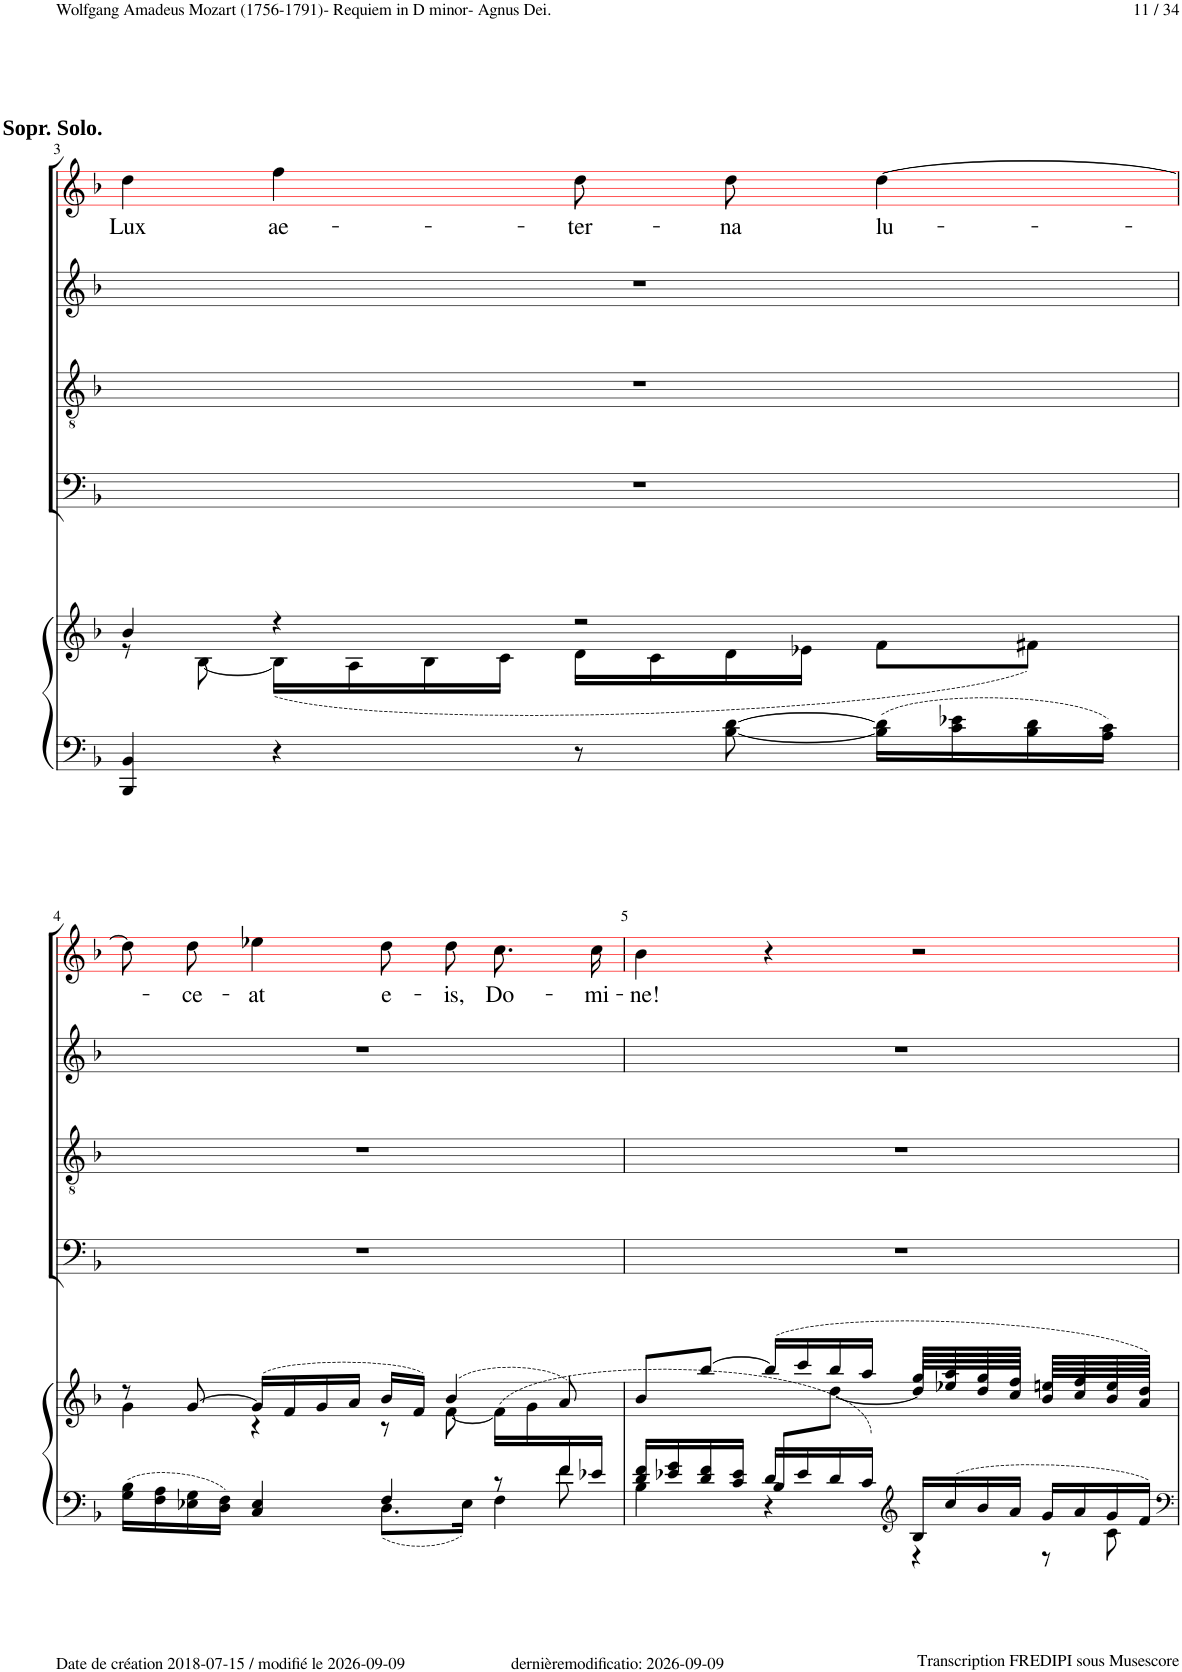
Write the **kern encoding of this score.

**kern	**kern	**kern	**kern	**kern	**kern	**text	**kern	**text
*part6	*part6	*part5	*part4	*part3	*part2	*part2	*part1	*part1
*staff7	*staff6	*staff5	*staff4	*staff3	*staff2	*staff2	*staff1	*staff1
*I"Piano	*	*I"Bass	*I"Tenor	*I"Alto	*I"Soprano	*	*I"Soprano	*
*I'Pno	*	*	*	*	*	*	*I'S.	*
!!LO:PB:g=z
*clefF4	*clefG2	*clefF4	*clefGv2	*clefG2	*clefG2	*	*clefG2	*
*	*	*	*	*	*ITrd1c2	*	*	*
*k[b-]	*k[b-]	*k[b-]	*k[b-]	*k[b-]	*k[b-]	*	*k[b-]	*
*M4/4	*M4/4	*M4/4	*M4/4	*M4/4	*M4/4	*	*M4/4	*
*met(c)	*met(c)	*met(c)	*met(c)	*met(c)	*met(c)	*	*met(c)	*
=3	=3	=3	=3	=3	=3	=3	=3	=3
*	*^	*	*	*	*	*	*	*
!	!	!	!	!	!	!	!	!LO:TX:a:B:t=Sopr. Solo.	!
!	!	!	!	!	!	!LO:TX:a:B:t=Sopr. Solo.	!	!	!
!	!	!	!	!	!	!	!LO:LY:b	!	!
4BBB-/ 4BB-/	4b-/	8r	1r	1r	1r	4dd\	Lux	4dd!	Lux
.	.	[8B-\	.	.	.	.	.	.	.
!	!	!	!	!	!	!	!LO:LY:b	!	!
4r	4r	(16B-\LL]	.	.	.	4ff\	ae-	4ff!	ae-
.	.	16A\	.	.	.	.	.	.	.
.	.	16B-\	.	.	.	.	.	.	.
.	.	16c\JJ	.	.	.	.	.	.	.
!	!	!	!	!	!	!	!LO:LY:b	!	!
8r	2r	16d\LL	.	.	.	8dd\L	-ter-	8dd!\L	-ter-
.	.	16c\	.	.	.	.	.	.	.
!	!	!	!	!	!	!	!LO:LY:b	!	!
[8B-\ [8d\	.	16d\	.	.	.	8dd\J	-na	8dd!\J	-na
.	.	16e-X\JJ	.	.	.	.	.	.	.
!	!	!	!	!	!	!	!LO:LY:b	!	!
16B-\] 16d\]LL	.	8f\L	.	.	.	4dd\	lu-	[4dd!	lu-
16c\ 16e-X\	.	.	.	.	.	.	.	.	.
16B-\ 16d\	.	8f#X\J)	.	.	.	.	.	.	.
16A\ 16c\JJ	.	.	.	.	.	.	.	.	.
!!LO:LB:g=z
=4	=4	=4	=4	=4	=4	=4	=4	=4	=4
*^	*	*	*	*	*	*	*	*	*
*	*^	*	*	*	*	*	*	*	*	*
2..ryy	16G\ 16B-\LL	2ryy	8r	4g\	1r	1r	1r	8dd\L	.	8dd!\L]	.
.	16F\ 16A\	.	.	.	.	.	.	.	.	.	.
!	!	!	!	!	!	!	!	!	!LO:LY:b	!	!
.	16E-X\ 16G\	.	[8g/	.	.	.	.	8dd\J	-ce-	8dd!\J	-ce-
.	16D\ 16F\JJ	.	.	.	.	.	.	.	.	.	.
!	!	!	!	!	!	!	!	!	!LO:LY:b	!	!
.	4C/ 4E-/	.	(16g/LL]	4r	.	.	.	4ee-X\	-at	4ee-X!	-at
.	.	.	16f/	.	.	.	.	.	.	.	.
.	.	.	16g/	.	.	.	.	.	.	.	.
.	.	.	16a/JJ	.	.	.	.	.	.	.	.
!	!	!	!	!	!	!	!	!	!LO:LY:b	!	!
.	4F/	8.D\L	16b-/LL	8r	.	.	.	8dd\L	e-	8dd!\L	e-
.	.	.	16f/JJ)	.	.	.	.	.	.	.	.
!	!	!	!	!	!	!	!	!	!LO:LY:b	!	!
.	.	.	(4b-/	[8f\	.	.	.	8dd\J	-is,	8dd!\J	-is,
.	.	16E-\Jk	.	.	.	.	.	.	.	.	.
!	!	!	!	!	!	!	!	!	!LO:LY:b	!	!
.	8r	4F\	.	(16f\LL]	.	.	.	8.cc\L	Do-	8.cc!\L	Do-
.	.	.	.	16g\	.	.	.	.	.	.	.
16f/	8f\	.	8a/)	8ryy	.	.	.	.	.	.	.
!	!	!	!	!	!	!	!	!	!LO:LY:b	!	!
16e-X/JJ	.	.	.	.	.	.	.	16cc\Jk	-mi-	16cc!\Jk	-mi-
=5	=5	=5	=5	=5	=5	=5	=5	=5	=5	=5	=5
*	*	*^	*	*	*	*	*	*	*	*	*
!	!	!	!	!	!	!	!	!	!	!LO:LY:b	!	!
16d/ 16f/LL	4ryy	4B-\	4ryy	8b-/L	4ryy	1r	1r	1r	4b-\	-ne!	4b-!	-ne!
16e-X/ 16g/	.	.	.	.	.	.	.	.	.	.	.	.
16d/ 16f/	.	.	.	[8bb-/J	.	.	.	.	.	.	.	.
16c/ 16e-/JJ	.	.	.	.	.	.	.	.	.	.	.	.
16d/LL	8B-/L	4r	4ryy	(16bb-/LL]	8ryy	.	.	.	4r	.	4r	.
16e-/	.	.	.	16ccc/	.	.	.	.	.	.	.	.
16d/	2ryy	.	.	16bb-/	[8dd\J	.	.	.	.	.	.	.
16c/JJ)	.	.	.	16aa/JJ	.	.	.	.	.	.	.	.
*clefG2	*	*	*	*	*	*	*	*	*	*	*	*
2ryy	.	16B-/LL	4r	16gg/LL	16dd/LL]	.	.	.	2r	.	2r	.
.	.	16cc/	.	16aa/	16ee-X/	.	.	.	.	.	.	.
.	.	16b-/	.	16gg/	16dd/	.	.	.	.	.	.	.
.	.	16a/JJ	.	16ff/JJ	16cc/JJ	.	.	.	.	.	.	.
.	.	16g/LL	8r	16een/LL	16b-/LL	.	.	.	.	.	.	.
.	.	16a/	.	16ff/	16cc/	.	.	.	.	.	.	.
.	8ryy	16g/	8c\	16ee/	16b-/	.	.	.	.	.	.	.
.	.	16f/JJ	.	16dd/JJ)	16a/JJ	.	.	.	.	.	.	.
*v	*v	*v	*v	*	*	*	*	*	*	*	*	*
*	*v	*v	*	*	*	*	*	*	*
=	=	=	=	=	=	=	=	=
*-	*-	*-	*-	*-	*-	*-	*-	*-
